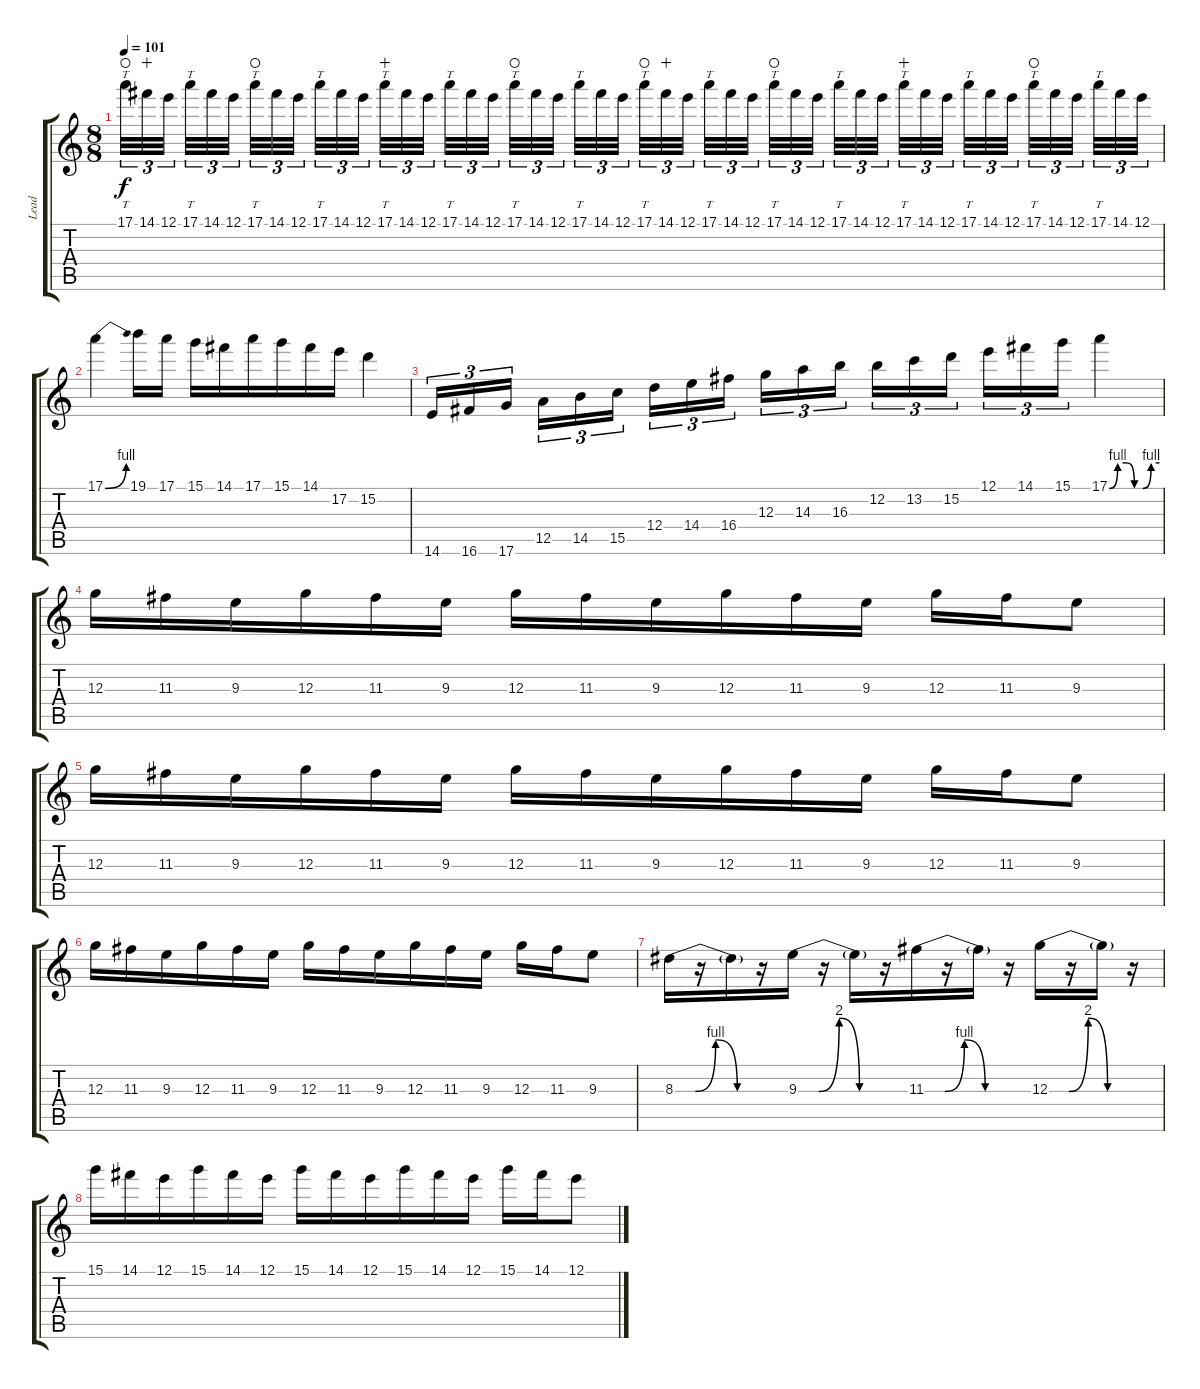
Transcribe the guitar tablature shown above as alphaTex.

\track ("Lead" "Lead") {instrument overdrivenguitar}
\staff {score tabs}
\tuning (E4 B3 G3 D3 A2 D2) {hide}
\ts (8 8)
\tempo 101
\clef g2
\ks c
17.1.32{tt tu (3 2) dy f waho} 14.1.32{tu (3 2) wahc} 12.1.32{tu (3 2) beam splitsecondary} 17.1.32{tt tu (3 2)} 14.1.32{tu (3 2)} 12.1.32{tu (3 2)} 17.1.32{tt tu (3 2) waho} 14.1.32{tu (3 2)} 12.1.32{tu (3 2) beam splitsecondary} 17.1.32{tt tu (3 2)} 14.1.32{tu (3 2)} 12.1.32{tu (3 2)} 17.1.32{tt tu (3 2) wahc} 14.1.32{tu (3 2)} 12.1.32{tu (3 2) beam splitsecondary} 17.1.32{tt tu (3 2)} 14.1.32{tu (3 2)} 12.1.32{tu (3 2)} 17.1.32{tt tu (3 2) waho} 14.1.32{tu (3 2)} 12.1.32{tu (3 2) beam splitsecondary} 17.1.32{tt tu (3 2)} 14.1.32{tu (3 2)} 12.1.32{tu (3 2)} 17.1.32{tt tu (3 2) waho} 14.1.32{tu (3 2) wahc} 12.1.32{tu (3 2) beam splitsecondary} 17.1.32{tt tu (3 2)} 14.1.32{tu (3 2)} 12.1.32{tu (3 2)} 17.1.32{tt tu (3 2) waho} 14.1.32{tu (3 2)} 12.1.32{tu (3 2) beam splitsecondary} 17.1.32{tt tu (3 2)} 14.1.32{tu (3 2)} 12.1.32{tu (3 2)} 17.1.32{tt tu (3 2) wahc} 14.1.32{tu (3 2)} 12.1.32{tu (3 2) beam splitsecondary} 17.1.32{tt tu (3 2)} 14.1.32{tu (3 2)} 12.1.32{tu (3 2)} 17.1.32{tt tu (3 2) waho} 14.1.32{tu (3 2)} 12.1.32{tu (3 2) beam splitsecondary} 17.1.32{tt tu (3 2)} 14.1.32{tu (3 2)} 12.1.32{tu (3 2)} |
17.1{be (bend 0 0 60 4)}.4 19.1.16 17.1.16 15.1.16 14.1.16 17.1.16 15.1.16 14.1.16 17.2.16 15.2.4 |
14.6.16{tu (3 2)} 16.6.16{tu (3 2)} 17.6.16{tu (3 2)} 12.5.16{tu (3 2)} 14.5.16{tu (3 2)} 15.5.16{tu (3 2)} 12.4.16{tu (3 2)} 14.4.16{tu (3 2)} 16.4.16{tu (3 2)} 12.3.16{tu (3 2)} 14.3.16{tu (3 2)} 16.3.16{tu (3 2)} 12.2.16{tu (3 2)} 13.2.16{tu (3 2)} 15.2.16{tu (3 2)} 12.1.16{tu (3 2)} 14.1.16{tu (3 2)} 15.1.16{tu (3 2)} 17.1{be (custom 0 0 10 4 20 4 30 0 40 0 50 4 60 4)}.4 |
12.3.16 11.3.16 9.3.16 12.3.16 11.3.16 9.3.16 12.3.16 11.3.16 9.3.16 12.3.16 11.3.16 9.3.16 12.3.16 11.3.16 9.3.8 |
12.3.16 11.3.16 9.3.16 12.3.16 11.3.16 9.3.16 12.3.16 11.3.16 9.3.16 12.3.16 11.3.16 9.3.16 12.3.16 11.3.16 9.3.8 |
12.3.16 11.3.16 9.3.16 12.3.16 11.3.16 9.3.16 12.3.16 11.3.16 9.3.16 12.3.16 11.3.16 9.3.16 12.3.16 11.3.16 9.3.8 |
8.3{be (custom 0 0 15 0 30 4 46 0 60 0)}.16 r.16 8.3{t}.16 r.16 9.3{be (custom 0 0 15 0 30 8 45 0 60 0)}.16 r.16 9.3{t}.16 r.16 11.3{be (custom 0 0 15 0 30 4 46 0 60 0)}.16 r.16 11.3{t}.16 r.16 12.3{be (custom 0 0 15 0 30 8 45 0 60 0)}.16 r.16 12.3{t}.16 r.16 |
15.1.16 14.1.16 12.1.16 15.1.16 14.1.16 12.1.16 15.1.16 14.1.16 12.1.16 15.1.16 14.1.16 12.1.16 15.1.16 14.1.16 12.1.8
